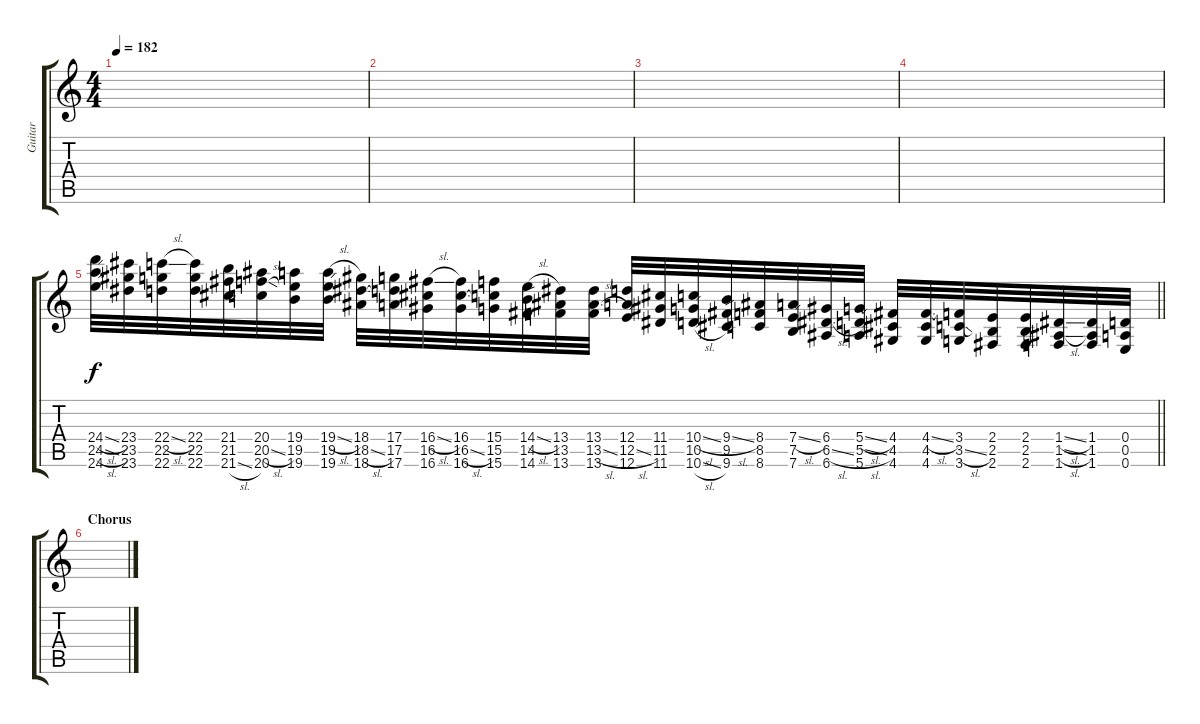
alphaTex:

\track ("Guitar" "Guitar") {instrument distortionguitar}
\staff {score tabs}
\tuning (E4 B3 G3 D3 A2 E2) {hide}
\ts (4 4)
\tempo 182
\clef g2
\ks c
|
|
|
|
\barLineRight lightlight
(24.4{sl} 24.5{sl} 24.6).32 (23.4 23.5 23.6).32 (22.4{sl} 22.5 22.6).32 (22.4 22.5 22.6).32 (21.4 21.5 21.6{sl}).32 (20.4 20.5{sl} 20.6).32 (19.4 19.5 19.6).32 (19.4{sl} 19.5 19.6).32 (18.4 18.5{sl} 18.6).32 (17.4 17.5 17.6).32 (16.4{sl} 16.5 16.6).32 (16.4 16.5{sl} 16.6).32 (15.4 15.5 15.6).32 (14.4{sl} 14.5 14.6).32 (13.4 13.5 13.6).32 (13.4 13.5{sl} 13.6).32 (12.4 12.5{sl} 12.6).32 (11.4 11.5 11.6).32 (10.4{sl} 10.5 10.6{sl}).32 (9.4{sl} 9.5 9.6).32 (8.4 8.5 8.6).32 (7.4{sl} 7.5 7.6).32 (6.4 6.5{sl} 6.6).32 (5.4{sl} 5.5{sl} 5.6).32 (4.4 4.5 4.6).32 (4.4{sl} 4.5 4.6).32 (3.4 3.5{sl} 3.6).32 (2.4 2.5 2.6).32 (2.4 2.5 2.6).32 (1.4{sl} 1.5{sl} 1.6).32 (1.4 1.5 1.6).32 (0.4 0.5 0.6).32 |
\section ("" "Chorus")
